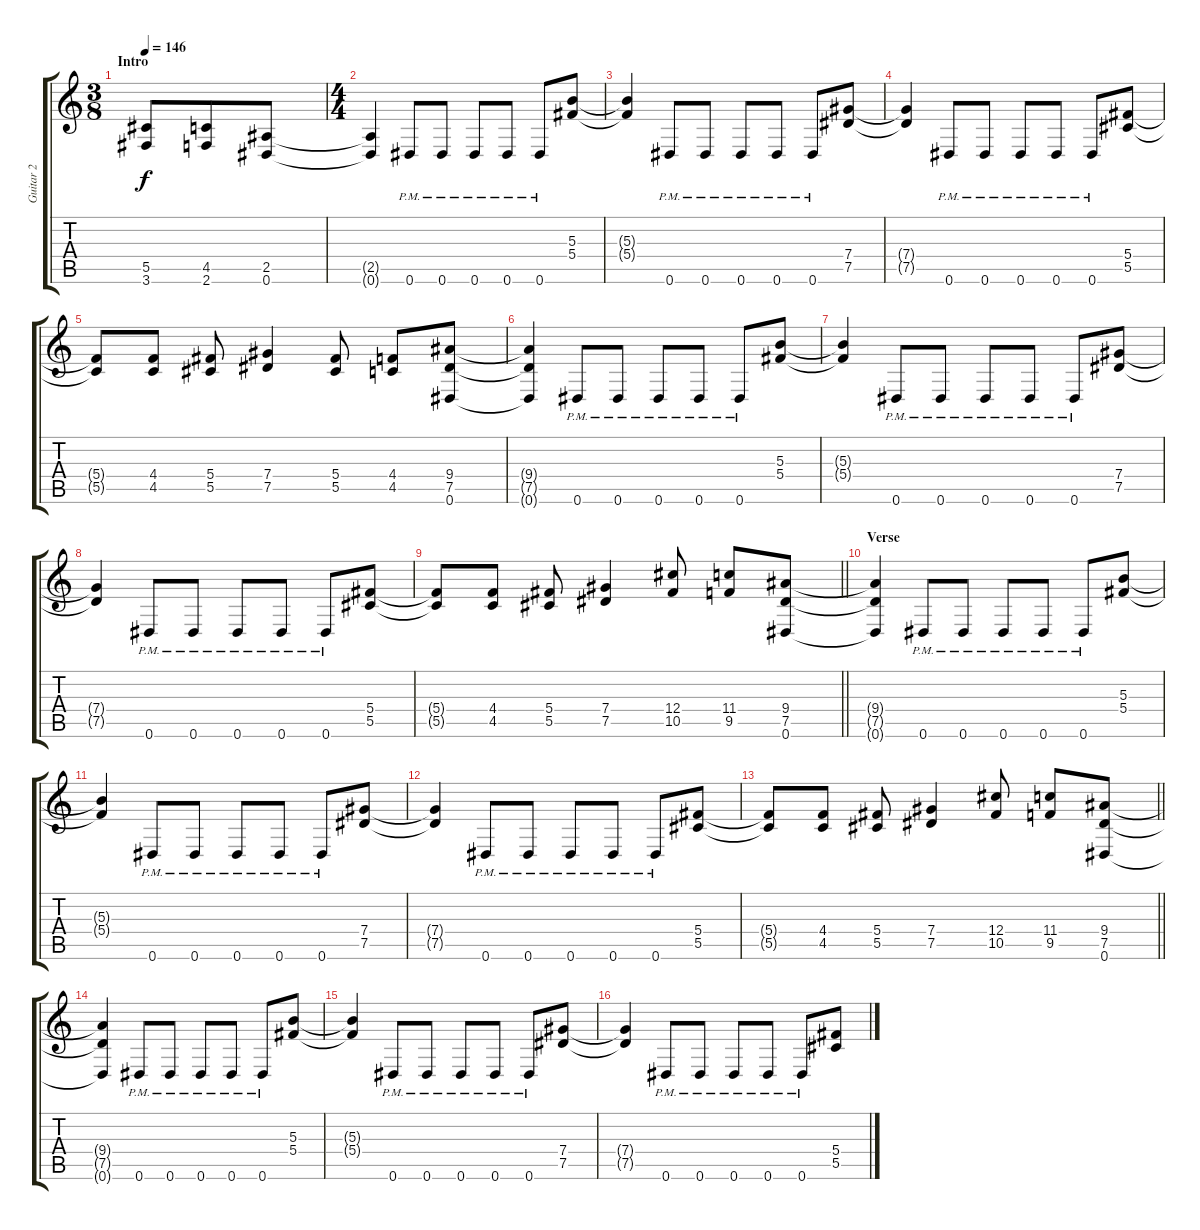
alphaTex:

\track ("Guitar 2" "Guitar 2") {instrument distortionguitar}
\staff {score tabs}
\tuning (Eb4 Bb3 Gb3 Db3 Ab2 Eb2) {hide}
\ts (3 8)
\section ("" "Intro")
\tempo 146
\clef g2
\ks c
(5.5 3.6).8{dy f instrument distortionguitar} (4.5 2.6).8 (2.5 0.6).8 |
\ts (4 4)
(2.5{t} 0.6{t}).4 0.6{pm}.8 0.6{pm}.8 0.6{pm}.8 0.6{pm}.8 0.6{pm}.8 (5.3 5.4).8 |
(5.3{t} 5.4{t}).4 0.6{pm}.8 0.6{pm}.8 0.6{pm}.8 0.6{pm}.8 0.6{pm}.8 (7.4 7.5).8 |
(7.4{t} 7.5{t}).4 0.6{pm}.8 0.6{pm}.8 0.6{pm}.8 0.6{pm}.8 0.6{pm}.8 (5.4 5.5).8 |
(5.4{t} 5.5{t}).8 (4.4 4.5).8 (5.4 5.5).8 (7.4 7.5).4 (5.4 5.5).8 (4.4 4.5).8 (9.4 7.5 0.6).8 |
(9.4{t} 7.5{t} 0.6{t}).4 0.6{pm}.8 0.6{pm}.8 0.6{pm}.8 0.6{pm}.8 0.6{pm}.8 (5.3 5.4).8 |
(5.3{t} 5.4{t}).4 0.6{pm}.8 0.6{pm}.8 0.6{pm}.8 0.6{pm}.8 0.6{pm}.8 (7.4 7.5).8 |
(7.4{t} 7.5{t}).4 0.6{pm}.8 0.6{pm}.8 0.6{pm}.8 0.6{pm}.8 0.6{pm}.8 (5.4 5.5).8 |
\barLineRight lightlight
(5.4{t} 5.5{t}).8 (4.4 4.5).8 (5.4 5.5).8 (7.4 7.5).4 (12.4 10.5).8 (11.4 9.5).8 (9.4 7.5 0.6).8 |
\section ("" "Verse")
(9.4{t} 7.5{t} 0.6{t}).4 0.6{pm}.8 0.6{pm}.8 0.6{pm}.8 0.6{pm}.8 0.6{pm}.8 (5.3 5.4).8 |
(5.3{t} 5.4{t}).4 0.6{pm}.8 0.6{pm}.8 0.6{pm}.8 0.6{pm}.8 0.6{pm}.8 (7.4 7.5).8 |
(7.4{t} 7.5{t}).4 0.6{pm}.8 0.6{pm}.8 0.6{pm}.8 0.6{pm}.8 0.6{pm}.8 (5.4 5.5).8 |
\barLineRight lightlight
(5.4{t} 5.5{t}).8 (4.4 4.5).8 (5.4 5.5).8 (7.4 7.5).4 (12.4 10.5).8 (11.4 9.5).8 (9.4 7.5 0.6).8 |
(9.4{t} 7.5{t} 0.6{t}).4 0.6{pm}.8 0.6{pm}.8 0.6{pm}.8 0.6{pm}.8 0.6{pm}.8 (5.3 5.4).8 |
(5.3{t} 5.4{t}).4 0.6{pm}.8 0.6{pm}.8 0.6{pm}.8 0.6{pm}.8 0.6{pm}.8 (7.4 7.5).8 |
(7.4{t} 7.5{t}).4 0.6{pm}.8 0.6{pm}.8 0.6{pm}.8 0.6{pm}.8 0.6{pm}.8 (5.4 5.5).8
